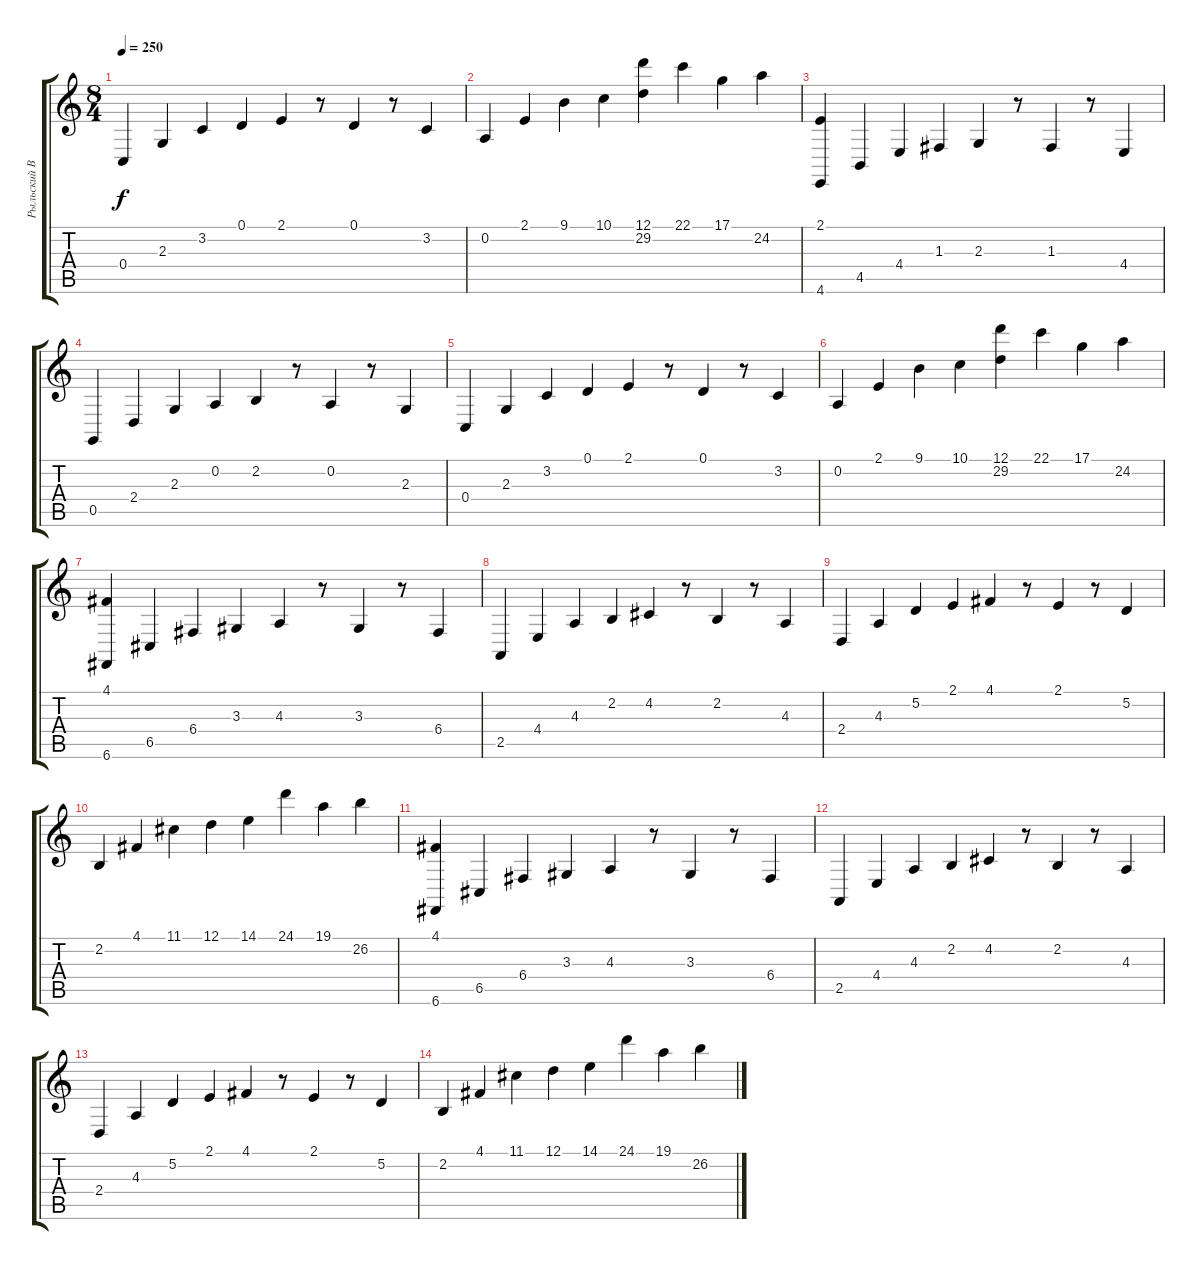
\track ("Рыльский Владислав" "Рыльский В") {instrument electricgrandpiano}
\staff {score tabs}
\tuning (D4 A3 F3 C3 G2 C2) {hide}
\ts (8 4)
\tempo 250
\clef g2
\ks c
0.4.4{dy f} 2.3.4 3.2.4 0.1.4 2.1.4 r.8 0.1.4 r.8 3.2.4 |
0.2.4 2.1.4 9.1.4 10.1.4 (12.1 29.2).4 22.1.4 17.1.4 24.2.4 |
(2.1 4.6).4 4.5.4 4.4.4 1.3.4 2.3.4 r.8 1.3.4 r.8 4.4.4 |
0.5.4 2.4.4 2.3.4 0.2.4 2.2.4 r.8 0.2.4 r.8 2.3.4 |
0.4.4 2.3.4 3.2.4 0.1.4 2.1.4 r.8 0.1.4 r.8 3.2.4 |
0.2.4 2.1.4 9.1.4 10.1.4 (12.1 29.2).4 22.1.4 17.1.4 24.2.4 |
(4.1 6.6).4 6.5.4 6.4.4 3.3.4 4.3.4 r.8 3.3.4 r.8 6.4.4 |
2.5.4 4.4.4 4.3.4 2.2.4 4.2.4 r.8 2.2.4 r.8 4.3.4 |
2.4.4 4.3.4 5.2.4 2.1.4 4.1.4 r.8 2.1.4 r.8 5.2.4 |
2.2.4 4.1.4 11.1.4 12.1.4 14.1.4 24.1.4 19.1.4 26.2.4 |
(4.1 6.6).4 6.5.4 6.4.4 3.3.4 4.3.4 r.8 3.3.4 r.8 6.4.4 |
2.5.4 4.4.4 4.3.4 2.2.4 4.2.4 r.8 2.2.4 r.8 4.3.4 |
2.4.4 4.3.4 5.2.4 2.1.4 4.1.4 r.8 2.1.4 r.8 5.2.4 |
2.2.4 4.1.4 11.1.4 12.1.4 14.1.4 24.1.4 19.1.4 26.2.4
